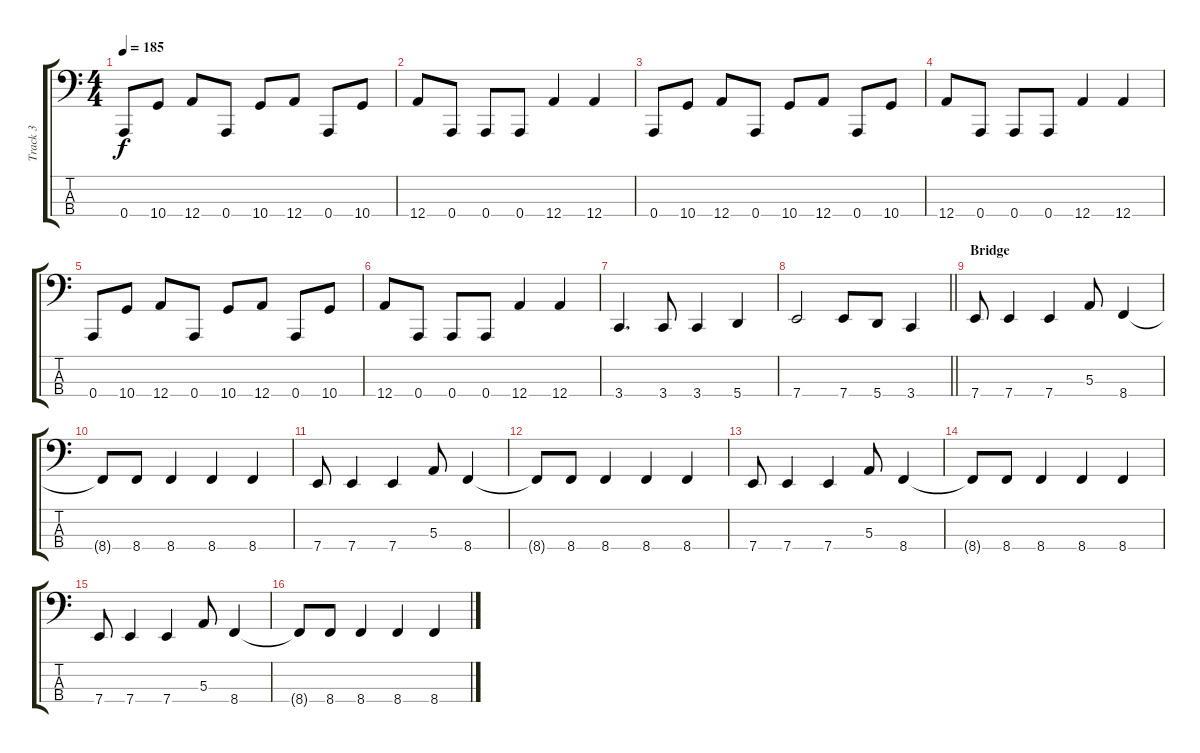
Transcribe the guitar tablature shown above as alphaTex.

\track ("Track 3" "Track 3") {instrument electricbassfinger}
\staff {score tabs}
\tuning (D2 A1 E1 A0) {hide}
\ts (4 4)
\tempo 185
\clef f4
\ks c
0.4.8{dy f} 10.4.8 12.4.8 0.4.8 10.4.8 12.4.8 0.4.8 10.4.8 |
12.4.8 0.4.8 0.4.8 0.4.8 12.4.4 12.4.4 |
0.4.8 10.4.8 12.4.8 0.4.8 10.4.8 12.4.8 0.4.8 10.4.8 |
12.4.8 0.4.8 0.4.8 0.4.8 12.4.4 12.4.4 |
0.4.8 10.4.8 12.4.8 0.4.8 10.4.8 12.4.8 0.4.8 10.4.8 |
12.4.8 0.4.8 0.4.8 0.4.8 12.4.4 12.4.4 |
3.4.4{d} 3.4.8 3.4.4 5.4.4 |
\barLineRight lightlight
7.4.2 7.4.8 5.4.8 3.4.4 |
\section ("" "Bridge")
7.4.8 7.4.4 7.4.4 5.3.8 8.4.4 |
8.4{t}.8 8.4.8 8.4.4 8.4.4 8.4.4 |
7.4.8 7.4.4 7.4.4 5.3.8 8.4.4 |
8.4{t}.8 8.4.8 8.4.4 8.4.4 8.4.4 |
7.4.8 7.4.4 7.4.4 5.3.8 8.4.4 |
8.4{t}.8 8.4.8 8.4.4 8.4.4 8.4.4 |
7.4.8 7.4.4 7.4.4 5.3.8 8.4.4 |
8.4{t}.8 8.4.8 8.4.4 8.4.4 8.4.4
